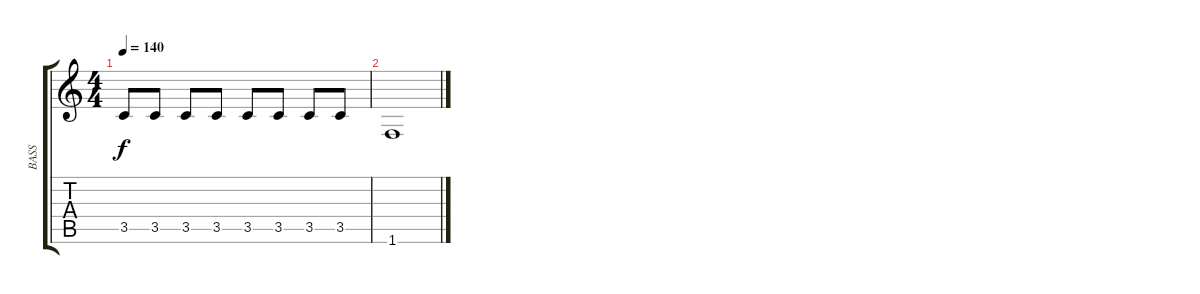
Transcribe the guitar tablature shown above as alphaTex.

\track ("BASS" "BASS") {instrument electricbasspick}
\staff {score tabs}
\tuning (E4 B3 G3 D3 A2 E2) {hide}
\ts (4 4)
\tempo 140
\clef g2
\ks c
3.5.8{dy f} 3.5.8 3.5.8 3.5.8 3.5.8 3.5.8 3.5.8 3.5.8 |
1.6.1
